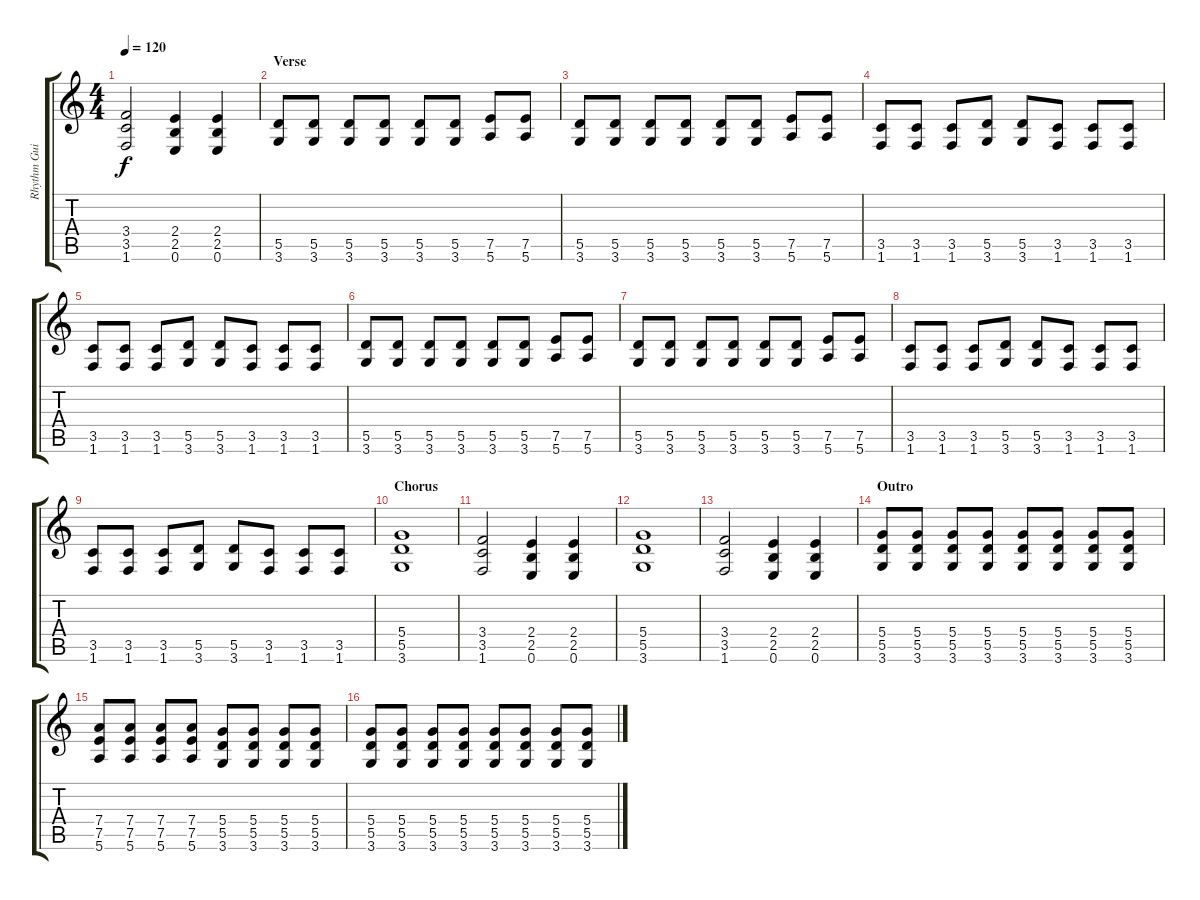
\track ("Rhythm Guitar" "Rhythm Gui") {instrument distortionguitar}
\staff {score tabs}
\tuning (E4 B3 G3 D3 A2 E2) {hide}
\ts (4 4)
\tempo 120
\clef g2
\ks c
(3.4 3.5 1.6).2{dy f} (2.4 2.5 0.6).4 (2.4 2.5 0.6).4 |
\section ("" "Verse")
(5.5 3.6).8 (5.5 3.6).8 (5.5 3.6).8 (5.5 3.6).8 (5.5 3.6).8 (5.5 3.6).8 (7.5 5.6).8 (7.5 5.6).8 |
(5.5 3.6).8 (5.5 3.6).8 (5.5 3.6).8 (5.5 3.6).8 (5.5 3.6).8 (5.5 3.6).8 (7.5 5.6).8 (7.5 5.6).8 |
(3.5 1.6).8 (3.5 1.6).8 (3.5 1.6).8 (5.5 3.6).8 (5.5 3.6).8 (3.5 1.6).8 (3.5 1.6).8 (3.5 1.6).8 |
(3.5 1.6).8 (3.5 1.6).8 (3.5 1.6).8 (5.5 3.6).8 (5.5 3.6).8 (3.5 1.6).8 (3.5 1.6).8 (3.5 1.6).8 |
(5.5 3.6).8 (5.5 3.6).8 (5.5 3.6).8 (5.5 3.6).8 (5.5 3.6).8 (5.5 3.6).8 (7.5 5.6).8 (7.5 5.6).8 |
(5.5 3.6).8 (5.5 3.6).8 (5.5 3.6).8 (5.5 3.6).8 (5.5 3.6).8 (5.5 3.6).8 (7.5 5.6).8 (7.5 5.6).8 |
(3.5 1.6).8 (3.5 1.6).8 (3.5 1.6).8 (5.5 3.6).8 (5.5 3.6).8 (3.5 1.6).8 (3.5 1.6).8 (3.5 1.6).8 |
(3.5 1.6).8 (3.5 1.6).8 (3.5 1.6).8 (5.5 3.6).8 (5.5 3.6).8 (3.5 1.6).8 (3.5 1.6).8 (3.5 1.6).8 |
\section ("" "Chorus")
(5.4 5.5 3.6).1 |
(3.4 3.5 1.6).2 (2.4 2.5 0.6).4 (2.4 2.5 0.6).4 |
(5.4 5.5 3.6).1 |
(3.4 3.5 1.6).2 (2.4 2.5 0.6).4 (2.4 2.5 0.6).4 |
\section ("" "Outro")
(5.4 5.5 3.6).8 (5.4 5.5 3.6).8 (5.4 5.5 3.6).8 (5.4 5.5 3.6).8 (5.4 5.5 3.6).8 (5.4 5.5 3.6).8 (5.4 5.5 3.6).8 (5.4 5.5 3.6).8 |
(7.4 7.5 5.6).8 (7.4 7.5 5.6).8 (7.4 7.5 5.6).8 (7.4 7.5 5.6).8 (5.4 5.5 3.6).8 (5.4 5.5 3.6).8 (5.4 5.5 3.6).8 (5.4 5.5 3.6).8 |
(5.4 5.5 3.6).8 (5.4 5.5 3.6).8 (5.4 5.5 3.6).8 (5.4 5.5 3.6).8 (5.4 5.5 3.6).8 (5.4 5.5 3.6).8 (5.4 5.5 3.6).8 (5.4 5.5 3.6).8
